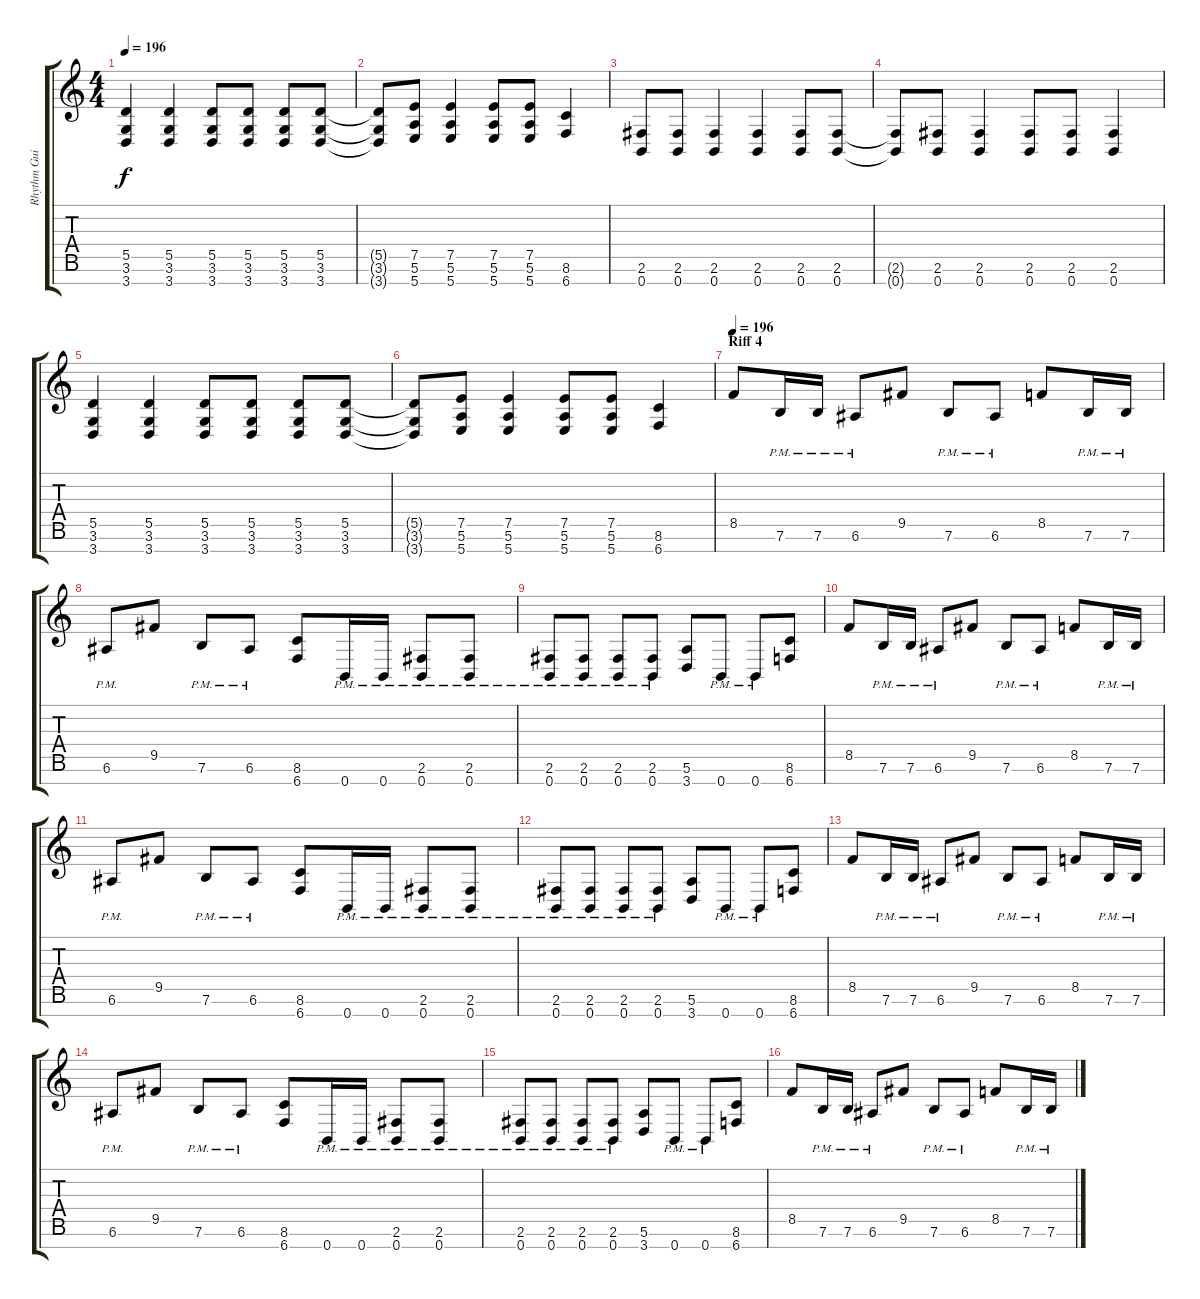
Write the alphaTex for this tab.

\track ("Rhythm Guitar R" "Rhythm Gui") {instrument distortionguitar}
\staff {score tabs}
\tuning (E4 B3 G3 D3 A2 E2 B1) {hide}
\ts (4 4)
\tempo 196
\clef g2
\ks c
(5.5 3.6 3.7).4{dy f} (5.5 3.6 3.7).4 (5.5 3.6 3.7).8 (5.5 3.6 3.7).8 (5.5 3.6 3.7).8 (5.5 3.6 3.7).8 |
(5.5{t} 3.6{t} 3.7{t}).8 (7.5 5.6 5.7).8 (7.5 5.6 5.7).4 (7.5 5.6 5.7).8 (7.5 5.6 5.7).8 (8.6 6.7).4 |
(2.6 0.7).8 (2.6 0.7).8 (2.6 0.7).4 (2.6 0.7).4 (2.6 0.7).8 (2.6 0.7).8 |
(2.6{t} 0.7{t}).8 (2.6 0.7).8 (2.6 0.7).4 (2.6 0.7).8 (2.6 0.7).8 (2.6 0.7).4 |
(5.5 3.6 3.7).4 (5.5 3.6 3.7).4 (5.5 3.6 3.7).8 (5.5 3.6 3.7).8 (5.5 3.6 3.7).8 (5.5 3.6 3.7).8 |
(5.5{t} 3.6{t} 3.7{t}).8 (7.5 5.6 5.7).8 (7.5 5.6 5.7).4 (7.5 5.6 5.7).8 (7.5 5.6 5.7).8 (8.6 6.7).4 |
\section ("" "Riff 4")
\tempo 196
8.5.8 7.6{pm}.16 7.6{pm}.16 6.6{pm}.8 9.5.8 7.6{pm}.8 6.6{pm}.8 8.5.8 7.6{pm}.16 7.6{pm}.16 |
6.6{pm}.8 9.5.8 7.6{pm}.8 6.6{pm}.8 (8.6 6.7).8 0.7{pm}.16 0.7{pm}.16 (2.6{pm} 0.7{pm}).8 (2.6{pm} 0.7{pm}).8 |
(2.6{pm} 0.7{pm}).8 (2.6{pm} 0.7{pm}).8 (2.6{pm} 0.7{pm}).8 (2.6{pm} 0.7{pm}).8 (5.6 3.7).8 0.7{pm}.8 0.7{pm}.8 (8.6 6.7).8 |
8.5.8 7.6{pm}.16 7.6{pm}.16 6.6{pm}.8 9.5.8 7.6{pm}.8 6.6{pm}.8 8.5.8 7.6{pm}.16 7.6{pm}.16 |
6.6{pm}.8 9.5.8 7.6{pm}.8 6.6{pm}.8 (8.6 6.7).8 0.7{pm}.16 0.7{pm}.16 (2.6{pm} 0.7{pm}).8 (2.6{pm} 0.7{pm}).8 |
(2.6{pm} 0.7{pm}).8 (2.6{pm} 0.7{pm}).8 (2.6{pm} 0.7{pm}).8 (2.6{pm} 0.7{pm}).8 (5.6 3.7).8 0.7{pm}.8 0.7{pm}.8 (8.6 6.7).8 |
8.5.8 7.6{pm}.16 7.6{pm}.16 6.6{pm}.8 9.5.8 7.6{pm}.8 6.6{pm}.8 8.5.8 7.6{pm}.16 7.6{pm}.16 |
6.6{pm}.8 9.5.8 7.6{pm}.8 6.6{pm}.8 (8.6 6.7).8 0.7{pm}.16 0.7{pm}.16 (2.6{pm} 0.7{pm}).8 (2.6{pm} 0.7{pm}).8 |
(2.6{pm} 0.7{pm}).8 (2.6{pm} 0.7{pm}).8 (2.6{pm} 0.7{pm}).8 (2.6{pm} 0.7{pm}).8 (5.6 3.7).8 0.7{pm}.8 0.7{pm}.8 (8.6 6.7).8 |
8.5.8 7.6{pm}.16 7.6{pm}.16 6.6{pm}.8 9.5.8 7.6{pm}.8 6.6{pm}.8 8.5.8 7.6{pm}.16 7.6{pm}.16
